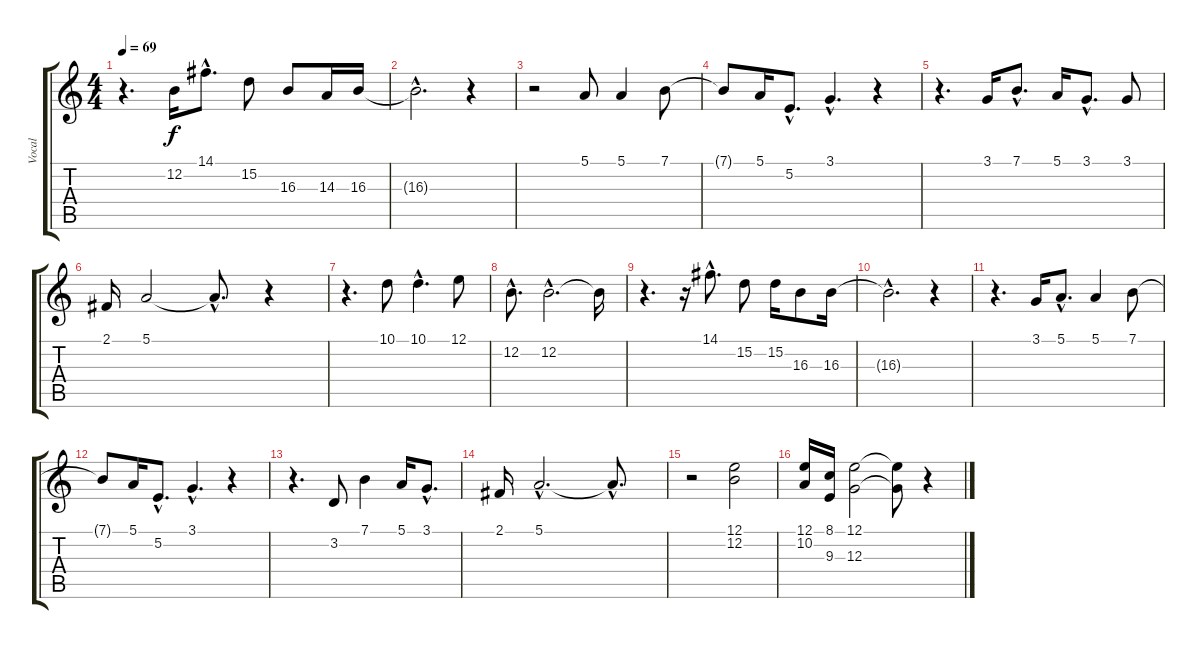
\track ("Vocal" "Vocal") {instrument acousticgrandpiano}
\staff {score tabs}
\tuning (E4 B3 G3 D3 A2 E2) {hide}
\ts (4 4)
\tempo 69
\clef g2
\ks c
r.4{d dy f} 12.2.16 14.1{hac}.8{d} 15.2.8 16.3.8 14.3.16 16.3.16 |
16.3{hac t}.2{d} r.4 |
r.2 5.1.8 5.1.4 7.1.8 |
7.1{t}.8 5.1.16 5.2{hac}.8{d} 3.1{hac}.4{d} r.4 |
r.4{d} 3.1.16 7.1{hac}.8{d} 5.1.16 3.1{hac}.8{d} 3.1.8 |
2.1.16 5.1.2 5.1{hac t}.8{d} r.4 |
r.4{d} 10.1.8 10.1{hac}.4{d} 12.1.8 |
12.2{hac}.8{d} 12.2{hac}.2{d} 12.2{t}.16 |
r.4{d} r.16 14.1{hac}.8{d} 15.2.8 15.2.16 16.3.8 16.3.16 |
16.3{hac t}.2{d} r.4 |
r.4{d} 3.1.16 5.1{hac}.8{d} 5.1.4 7.1.8 |
7.1{t}.8 5.1.16 5.2{hac}.8{d} 3.1{hac}.4{d} r.4 |
r.4{d} 3.2.8 7.1.4 5.1.16 3.1{hac}.8{d} |
2.1.16 5.1{hac}.2{d} 5.1{hac t}.8{d} |
r.2 (12.1 12.2).2 |
(12.1 10.2).16 (8.1 9.3).16 (12.1 12.3).2 (12.1{t} 12.3{t}).8 r.4
